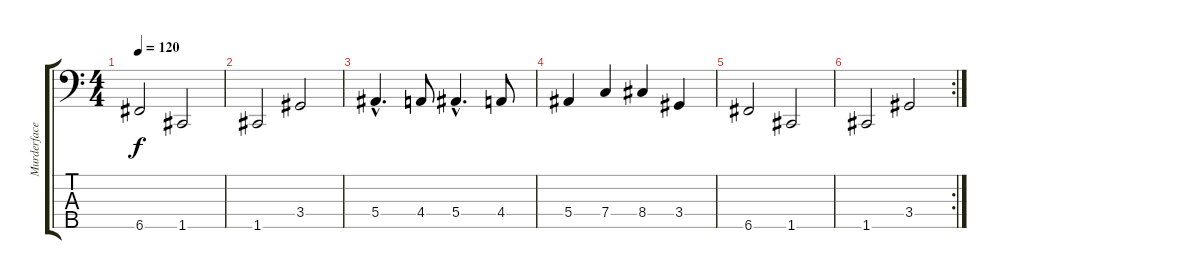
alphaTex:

\track ("Murderface" "Murderface") {instrument electricbassfinger}
\staff {score tabs}
\tuning (G2 Eb2 Bb1 F1 C1) {hide}
\ts (4 4)
\tempo 120
\clef f4
\ks c
6.5.2{dy f} 1.5.2 |
1.5.2 3.4.2 |
5.4{hac}.4{d} 4.4.8 5.4{hac}.4{d} 4.4.8 |
5.4.4 7.4.4 8.4.4 3.4.4 |
6.5.2 1.5.2 |
\rc 2
1.5.2 3.4.2
